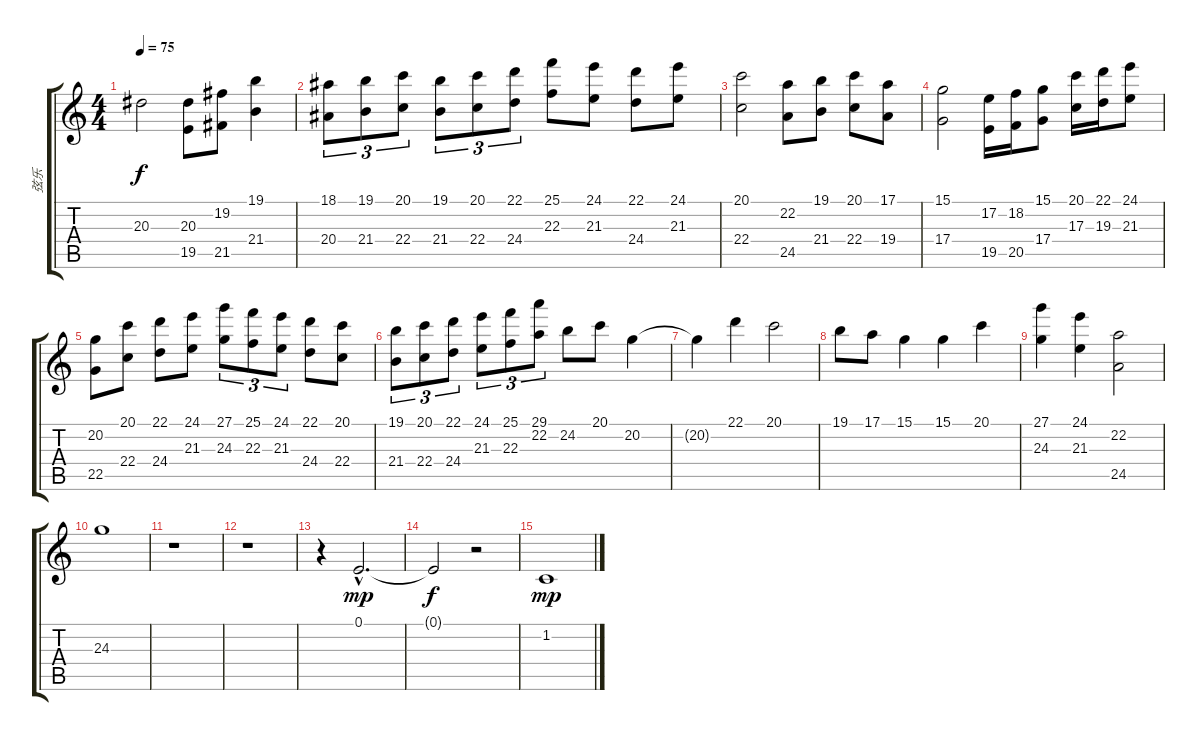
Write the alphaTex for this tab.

\track ("弦乐" "弦乐") {instrument synthstrings2}
\staff {score tabs}
\tuning (E4 B3 G3 D3 A2 E2) {hide}
\ts (4 4)
\tempo 75
\clef g2
\ks c
20.3.2{dy f} (20.3 19.5).8 (19.2 21.5).8 (19.1 21.4).4 |
(18.1 20.4).8{tu (3 2) volume 15} (19.1 21.4).8{tu (3 2)} (20.1 22.4).8{tu (3 2)} (19.1 21.4).8{tu (3 2)} (20.1 22.4).8{tu (3 2)} (22.1 24.4).8{tu (3 2)} (25.1 22.3).8 (24.1 21.3).8 (22.1 24.4).8 (24.1 21.3).8 |
(20.1 22.4).2 (22.2 24.5).8 (19.1 21.4).8 (20.1 22.4).8 (17.1 19.4).8 |
(15.1 17.4).2 (17.2 19.5).16 (18.2 20.5).16 (15.1 17.4).8 (20.1 17.3).16 (22.1 19.3).16 (24.1 21.3).8 |
(20.2 22.5).8 (20.1 22.4).8 (22.1 24.4).8 (24.1 21.3).8 (27.1 24.3).8{tu (3 2)} (25.1 22.3).8{tu (3 2)} (24.1 21.3).8{tu (3 2)} (22.1 24.4).8 (20.1 22.4).8 |
(19.1 21.4).8{tu (3 2)} (20.1 22.4).8{tu (3 2)} (22.1 24.4).8{tu (3 2)} (24.1 21.3).8{tu (3 2)} (25.1 22.3).8{tu (3 2)} (29.1 22.2).8{tu (3 2)} 24.2.8 20.1.8 20.2.4 |
20.2{t}.4 22.1.4 20.1.2 |
19.1.8 17.1.8 15.1.4 15.1.4 20.1.4 |
(27.1 24.3).4 (24.1 21.3).4 (22.2 24.5).2 |
24.3.1 |
r.1 |
r.1 |
r.4 0.1{hac}.2{d dy mp} |
0.1{t}.2{dy f} r.2 |
1.2.1{dy mp}
